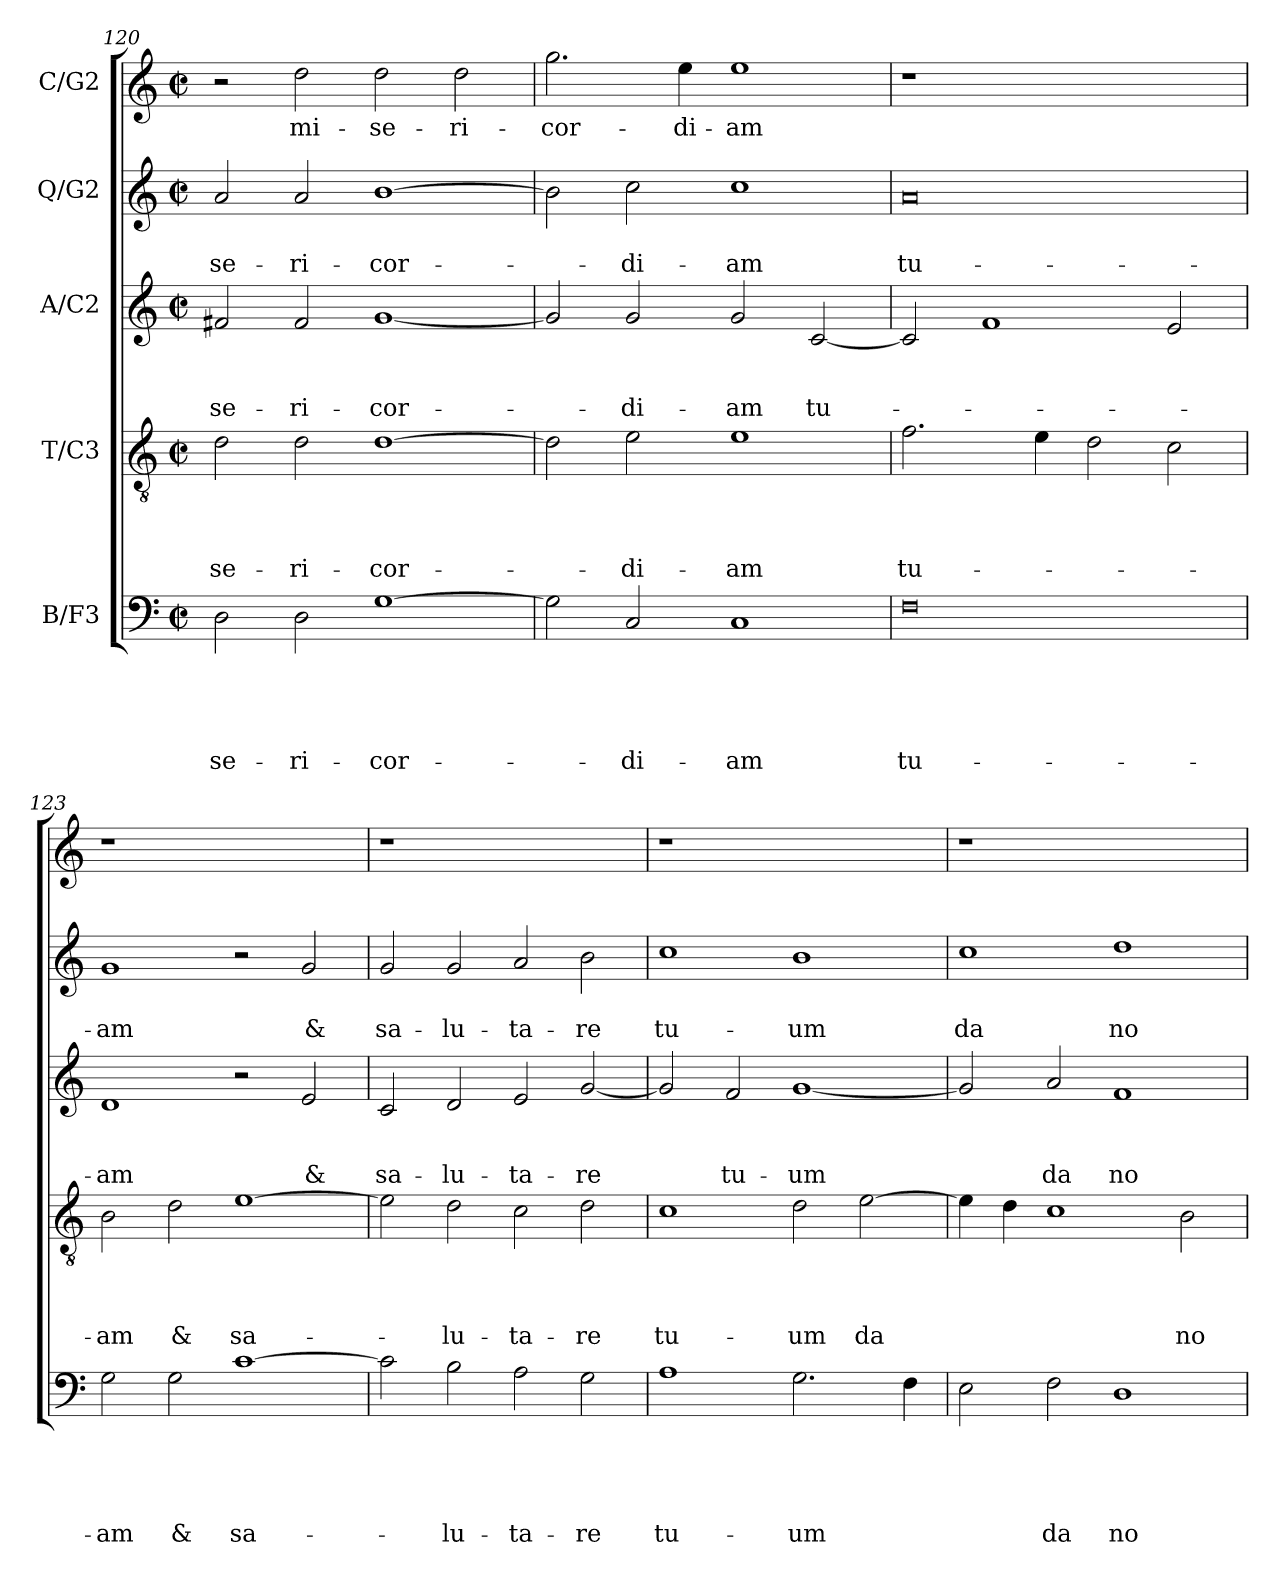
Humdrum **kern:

**kern	**text	**text	**text	**text	**text	**kern	**text	**text	**text	**text	**kern	**text	**text	**text	**kern	**text	**text	**kern	**text
*part5	*part5	*part5	*part5	*part5	*part5	*part4	*part4	*part4	*part4	*part4	*part3	*part3	*part3	*part3	*part2	*part2	*part2	*part1	*part1
*staff5	*staff5	*staff5	*staff5	*staff5	*staff5	*staff4	*staff4	*staff4	*staff4	*staff4	*staff3	*staff3	*staff3	*staff3	*staff2	*staff2	*staff2	*staff1	*staff1
*I"B/F3	*	*	*	*	*	*I"T/C3	*	*	*	*	*I"A/C2	*	*	*	*I"Q/G2	*	*	*I"C/G2	*
*clefF4	*	*	*	*	*	*clefGv2	*	*	*	*	*clefG2	*	*	*	*clefG2	*	*	*clefG2	*
*k[]	*	*	*	*	*	*k[]	*	*	*	*	*k[]	*	*	*	*k[]	*	*	*k[]	*
*C:	*	*	*	*	*	*C:	*	*	*	*	*C:	*	*	*	*C:	*	*	*C:	*
*M2/2	*	*	*	*	*	*M2/2	*	*	*	*	*M2/2	*	*	*	*M2/2	*	*	*M2/2	*
*met(c|)	*	*	*	*	*	*met(c|)	*	*	*	*	*met(c|)	*	*	*	*met(c|)	*	*	*met(c|)	*
=120	=120	=120	=120	=120	=120	=120	=120	=120	=120	=120	=120	=120	=120	=120	=120	=120	=120	=120	=120
!	!	!	!	!	!LO:LY:b	!	!	!	!	!LO:LY:b	!	!	!	!LO:LY:b	!	!	!LO:LY:b	!	!
2D\	.	.	.	.	-se-	2d\	.	.	.	-se-	2f#/	.	.	-se-	2a/	.	-se-	2r	.
!	!	!	!	!	!LO:LY:b	!	!	!	!	!LO:LY:b	!	!	!	!LO:LY:b	!	!	!LO:LY:b	!	!LO:LY:b
2D\	.	.	.	.	-ri-	2d\	.	.	.	-ri-	2f#/	.	.	-ri-	2a/	.	-ri-	2dd\	mi-
!	!	!	!	!	!LO:LY:b	!	!	!	!	!LO:LY:b	!	!	!	!LO:LY:b	!	!	!LO:LY:b	!	!LO:LY:b
[1G	.	.	.	.	-cor-	[1d	.	.	.	-cor-	[1g	.	.	-cor-	[1b	.	-cor-	2dd\	-se-
!	!	!	!	!	!	!	!	!	!	!	!	!	!	!	!	!	!	!	!LO:LY:b
.	.	.	.	.	.	.	.	.	.	.	.	.	.	.	.	.	.	2dd\	-ri-
!!LO:PB:g=z
=121	=121	=121	=121	=121	=121	=121	=121	=121	=121	=121	=121	=121	=121	=121	=121	=121	=121	=121	=121
!	!	!	!	!	!	!	!	!	!	!	!	!	!	!	!	!	!	!	!LO:LY:b
2G\]	.	.	.	.	.	2d\]	.	.	.	.	2g/]	.	.	.	2b\]	.	.	2.gg\	-cor-
!	!	!	!	!	!LO:LY:b	!	!	!	!	!LO:LY:b	!	!	!	!LO:LY:b	!	!	!LO:LY:b	!	!
2C/	.	.	.	.	-di-	2e\	.	.	.	-di-	2g/	.	.	-di-	2cc\	.	-di-	.	.
!	!	!	!	!	!	!	!	!	!	!	!	!	!	!	!	!	!	!	!LO:LY:b
.	.	.	.	.	.	.	.	.	.	.	.	.	.	.	.	.	.	4ee\	-di-
!	!	!	!	!	!LO:LY:b	!	!	!	!	!LO:LY:b	!	!	!	!LO:LY:b	!	!	!LO:LY:b	!	!LO:LY:b
1C	.	.	.	.	-am	1e	.	.	.	-am	2g/	.	.	-am	1cc	.	-am	1ee	-am
!	!	!	!	!	!	!	!	!	!	!	!	!	!	!LO:LY:b	!	!	!	!	!
.	.	.	.	.	.	.	.	.	.	.	[2c/	.	.	tu-	.	.	.	.	.
=122	=122	=122	=122	=122	=122	=122	=122	=122	=122	=122	=122	=122	=122	=122	=122	=122	=122	=122	=122
!	!	!	!	!	!LO:LY:b	!	!	!	!	!LO:LY:b	!	!	!	!	!	!	!LO:LY:b	!	!
0F	.	.	.	.	tu-	2.f\	.	.	.	tu-	2c/]	.	.	.	0a	.	tu-	1r	.
.	.	.	.	.	.	.	.	.	.	.	1f	.	.	.	.	.	.	.	.
.	.	.	.	.	.	4e\	.	.	.	.	.	.	.	.	.	.	.	.	.
.	.	.	.	.	.	2d\	.	.	.	.	.	.	.	.	.	.	.	1ryy	.
.	.	.	.	.	.	2c\	.	.	.	.	2e/	.	.	.	.	.	.	.	.
=123	=123	=123	=123	=123	=123	=123	=123	=123	=123	=123	=123	=123	=123	=123	=123	=123	=123	=123	=123
!	!	!	!	!	!LO:LY:b	!	!	!	!	!LO:LY:b	!	!	!	!LO:LY:b	!	!	!LO:LY:b	!	!
2G\	.	.	.	.	-am	2B\	.	.	.	-am	1d	.	.	-am	1g	.	-am	1r	.
!	!	!	!	!	!LO:LY:b	!	!	!	!	!LO:LY:b	!	!	!	!	!	!	!	!	!
2G\	.	.	.	.	&	2d\	.	.	.	&	.	.	.	.	.	.	.	.	.
!	!	!	!	!	!LO:LY:b	!	!	!	!	!LO:LY:b	!	!	!	!	!	!	!	!	!
[1c	.	.	.	.	sa-	[1e	.	.	.	sa-	2r	.	.	.	2r	.	.	1ryy	.
!	!	!	!	!	!	!	!	!	!	!	!	!	!	!LO:LY:b	!	!	!LO:LY:b	!	!
.	.	.	.	.	.	.	.	.	.	.	2e/	.	.	&	2g/	.	&	.	.
=124	=124	=124	=124	=124	=124	=124	=124	=124	=124	=124	=124	=124	=124	=124	=124	=124	=124	=124	=124
!	!	!	!	!	!	!	!	!	!	!	!	!	!	!LO:LY:b	!	!	!LO:LY:b	!	!
2c\]	.	.	.	.	.	2e\]	.	.	.	.	2c/	.	.	sa-	2g/	.	sa-	1r	.
!	!	!	!	!	!LO:LY:b	!	!	!	!	!LO:LY:b	!	!	!	!LO:LY:b	!	!	!LO:LY:b	!	!
2B\	.	.	.	.	-lu-	2d\	.	.	.	-lu-	2d/	.	.	-lu-	2g/	.	-lu-	.	.
!	!	!	!	!	!LO:LY:b	!	!	!	!	!LO:LY:b	!	!	!	!LO:LY:b	!	!	!LO:LY:b	!	!
2A\	.	.	.	.	-ta-	2c\	.	.	.	-ta-	2e/	.	.	-ta-	2a/	.	-ta-	1ryy	.
!	!	!	!	!	!LO:LY:b	!	!	!	!	!LO:LY:b	!	!	!	!LO:LY:b	!	!	!LO:LY:b	!	!
2G\	.	.	.	.	-re	2d\	.	.	.	-re	[2g/	.	.	-re	2b\	.	-re	.	.
=125	=125	=125	=125	=125	=125	=125	=125	=125	=125	=125	=125	=125	=125	=125	=125	=125	=125	=125	=125
!	!	!	!	!	!LO:LY:b	!	!	!	!	!LO:LY:b	!	!	!	!	!	!	!LO:LY:b	!	!
1A	.	.	.	.	tu-	1c	.	.	.	tu-	2g/]	.	.	.	1cc	.	tu-	1r	.
!	!	!	!	!	!	!	!	!	!	!	!	!	!	!LO:LY:b	!	!	!	!	!
.	.	.	.	.	.	.	.	.	.	.	2f/	.	.	tu-	.	.	.	.	.
!	!	!	!	!	!LO:LY:b	!	!	!	!	!LO:LY:b	!	!	!	!LO:LY:b	!	!	!LO:LY:b	!	!
2.G\	.	.	.	.	-um	2d\	.	.	.	-um	[1g	.	.	-um	1b	.	-um	1ryy	.
!	!	!	!	!	!	!	!	!	!	!LO:LY:b	!	!	!	!	!	!	!	!	!
.	.	.	.	.	.	[2e\	.	.	.	da	.	.	.	.	.	.	.	.	.
4F\	.	.	.	.	.	.	.	.	.	.	.	.	.	.	.	.	.	.	.
=126	=126	=126	=126	=126	=126	=126	=126	=126	=126	=126	=126	=126	=126	=126	=126	=126	=126	=126	=126
!	!	!	!	!	!	!	!	!	!	!	!	!	!	!	!	!	!LO:LY:b	!	!
2E\	.	.	.	.	.	4e\]	.	.	.	.	2g/]	.	.	.	1cc	.	da	1r	.
.	.	.	.	.	.	4d\	.	.	.	.	.	.	.	.	.	.	.	.	.
!	!	!	!	!	!LO:LY:b	!	!	!	!	!	!	!	!	!LO:LY:b	!	!	!	!	!
2F\	.	.	.	.	da	1c	.	.	.	.	2a/	.	.	da	.	.	.	.	.
!	!	!	!	!	!LO:LY:b	!	!	!	!	!	!	!	!	!LO:LY:b	!	!	!LO:LY:b	!	!
1D	.	.	.	.	no-	.	.	.	.	.	1f	.	.	no-	1dd	.	no-	1ryy	.
!	!	!	!	!	!	!	!	!	!	!LO:LY:b	!	!	!	!	!	!	!	!	!
.	.	.	.	.	.	2B\	.	.	.	no-	.	.	.	.	.	.	.	.	.
=	=	=	=	=	=	=	=	=	=	=	=	=	=	=	=	=	=	=	=
*-	*-	*-	*-	*-	*-	*-	*-	*-	*-	*-	*-	*-	*-	*-	*-	*-	*-	*-	*-
